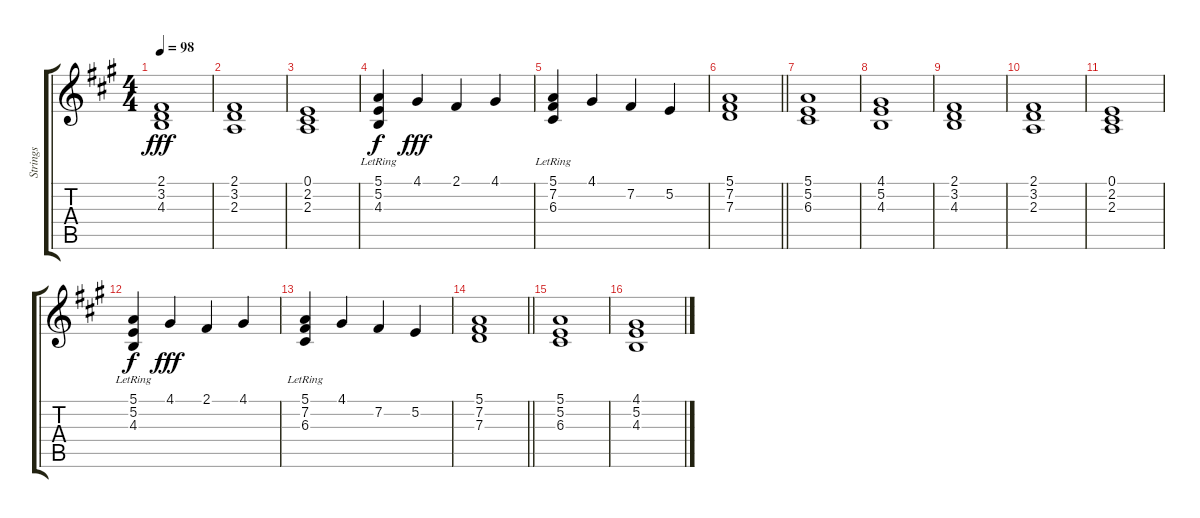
\track ("Strings" "Strings") {instrument stringensemble2}
\staff {score tabs}
\tuning (E4 B3 G3 D3 A2 E2) {hide}
\ts (4 4)
\tempo 98
\clef g2
\ks a
(2.1 3.2 4.3).1{dy fff} |
(2.1 3.2 2.3).1 |
(0.1 2.2 2.3).1 |
(5.1 5.2{lr} 4.3{lr}).4{dy f} 4.1.4{dy fff} 2.1.4 4.1.4 |
(5.1 7.2{lr} 6.3{lr}).4 4.1.4 7.2.4 5.2.4 |
\barLineRight lightlight
(5.1 7.2 7.3).1 |
(5.1 5.2 6.3).1 |
(4.1 5.2 4.3).1 |
(2.1 3.2 4.3).1 |
(2.1 3.2 2.3).1 |
(0.1 2.2 2.3).1 |
(5.1 5.2{lr} 4.3{lr}).4{dy f} 4.1.4{dy fff} 2.1.4 4.1.4 |
(5.1 7.2{lr} 6.3{lr}).4 4.1.4 7.2.4 5.2.4 |
\barLineRight lightlight
(5.1 7.2 7.3).1 |
(5.1 5.2 6.3).1 |
(4.1 5.2 4.3).1
